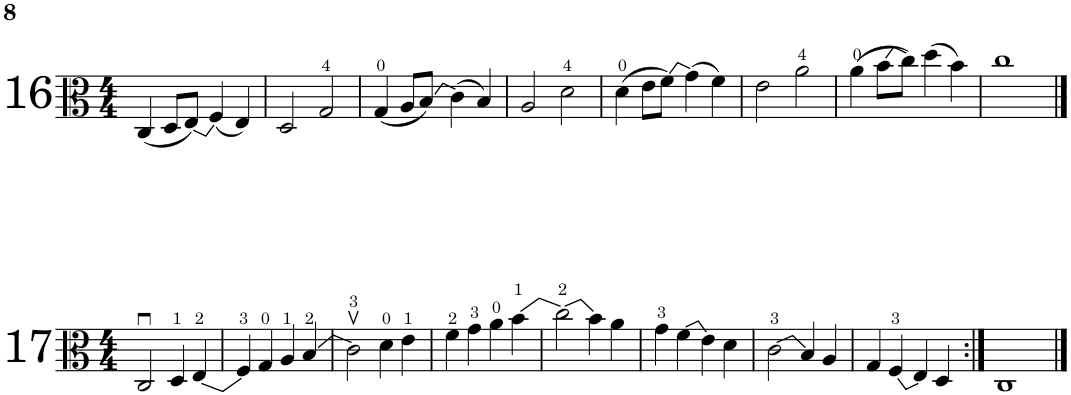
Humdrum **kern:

**kern
*part1
*staff1
*I"Piano
*I'Pno
!!LO:PB:g=z
*clefC3
*k[]
*M4/4
=1
(4C/
8D/L
8E/J)
(4F/
4E/)
=2
2D/
2G/
=3
(4G/
8A/L
8B/J)
(4c\
4B/)
=4
2A/
2d\
=5
(4d\
8e\L
8f\J)
(4g\
4f\)
=6
2e\
2a\
=7
(4a\
8b\L
8cc\J)
(4dd\
4b\)
=8
1cc
!!LO:LB:g=z
==1
*M4/4
2Cu/
4D/
4E/
=2
4F/
4G/
4A/
4B/
=3
2cv\
4d\
4e\
=4
4f\
4g\
4a\
4b\
=5
2cc\
4b\
4a\
=6
4g\
4f\
4e\
4d\
=7
2c\
4B/
4A/
=8
4G/
4F/
4E/
4D/
=9:|!
1C
==
*-
